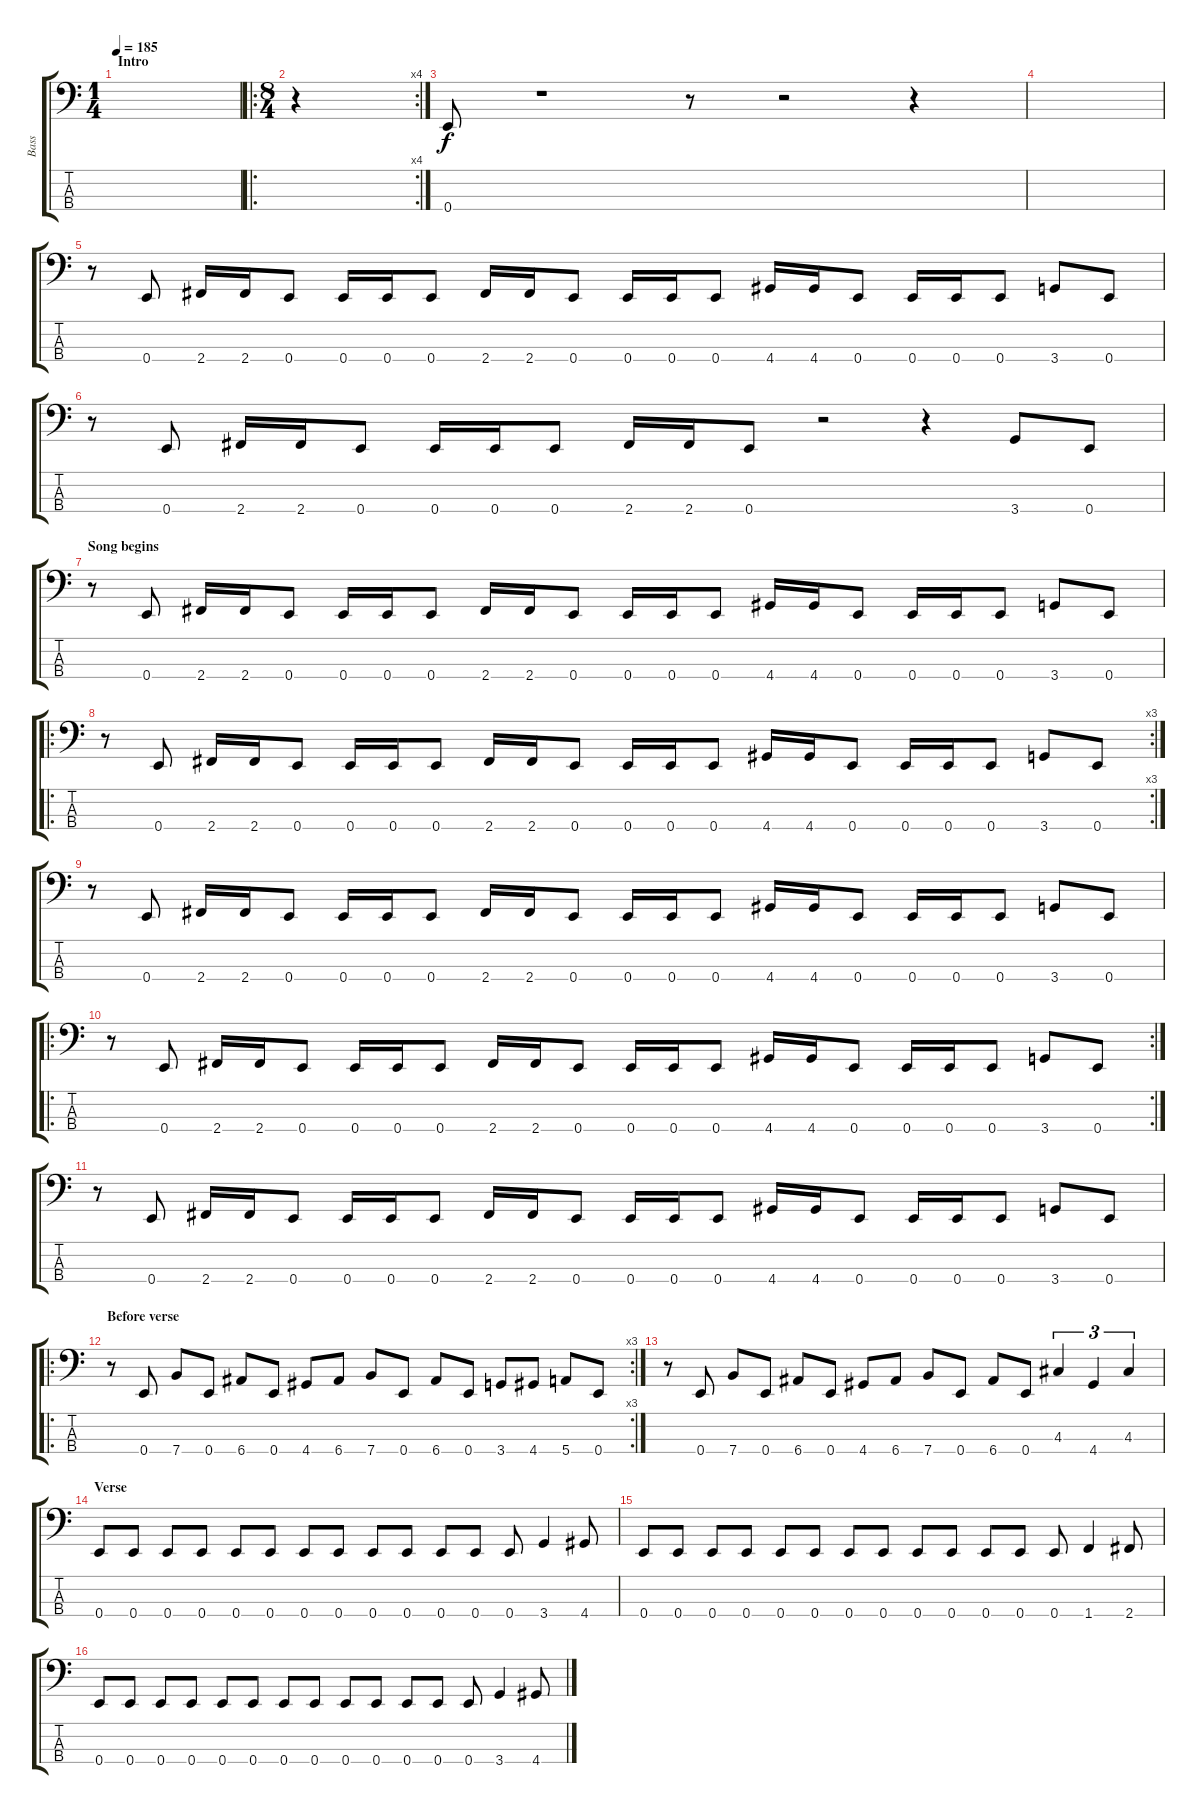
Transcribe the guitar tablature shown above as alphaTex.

\track ("Bass" "Bass") {instrument electricbasspick}
\staff {score tabs}
\tuning (G2 D2 A1 E1) {hide}
\ts (1 4)
\section ("" "Intro")
\tempo 185
\clef f4
\ks c
|
\ro
\rc 4
\ts (8 4)
r.4 |
0.4.8 r.1 r.8 r.2 r.4 |
|
r.8 0.4.8 2.4.16 2.4.16 0.4.8 0.4.16 0.4.16 0.4.8 2.4.16 2.4.16 0.4.8 0.4.16 0.4.16 0.4.8 4.4.16 4.4.16 0.4.8 0.4.16 0.4.16 0.4.8 3.4.8 0.4.8 |
r.8 0.4.8 2.4.16 2.4.16 0.4.8 0.4.16 0.4.16 0.4.8 2.4.16 2.4.16 0.4.8 r.2 r.4 3.4.8 0.4.8 |
\section ("" "Song begins")
r.8 0.4.8 2.4.16 2.4.16 0.4.8 0.4.16 0.4.16 0.4.8 2.4.16 2.4.16 0.4.8 0.4.16 0.4.16 0.4.8 4.4.16 4.4.16 0.4.8 0.4.16 0.4.16 0.4.8 3.4.8 0.4.8 |
\ro
\rc 3
r.8 0.4.8 2.4.16 2.4.16 0.4.8 0.4.16 0.4.16 0.4.8 2.4.16 2.4.16 0.4.8 0.4.16 0.4.16 0.4.8 4.4.16 4.4.16 0.4.8 0.4.16 0.4.16 0.4.8 3.4.8 0.4.8 |
r.8 0.4.8 2.4.16 2.4.16 0.4.8 0.4.16 0.4.16 0.4.8 2.4.16 2.4.16 0.4.8 0.4.16 0.4.16 0.4.8 4.4.16 4.4.16 0.4.8 0.4.16 0.4.16 0.4.8 3.4.8 0.4.8 |
\ro
\rc 2
r.8 0.4.8 2.4.16 2.4.16 0.4.8 0.4.16 0.4.16 0.4.8 2.4.16 2.4.16 0.4.8 0.4.16 0.4.16 0.4.8 4.4.16 4.4.16 0.4.8 0.4.16 0.4.16 0.4.8 3.4.8 0.4.8 |
r.8 0.4.8 2.4.16 2.4.16 0.4.8 0.4.16 0.4.16 0.4.8 2.4.16 2.4.16 0.4.8 0.4.16 0.4.16 0.4.8 4.4.16 4.4.16 0.4.8 0.4.16 0.4.16 0.4.8 3.4.8 0.4.8 |
\ro
\rc 3
\section ("" "Before verse")
r.8 0.4.8 7.4.8 0.4.8 6.4.8 0.4.8 4.4.8 6.4.8 7.4.8 0.4.8 6.4.8 0.4.8 3.4.8 4.4.8 5.4.8 0.4.8 |
r.8 0.4.8 7.4.8 0.4.8 6.4.8 0.4.8 4.4.8 6.4.8 7.4.8 0.4.8 6.4.8 0.4.8 4.3.4{tu (3 2)} 4.4.4{tu (3 2)} 4.3.4{tu (3 2)} |
\section ("" "Verse")
0.4.8 0.4.8 0.4.8 0.4.8 0.4.8 0.4.8 0.4.8 0.4.8 0.4.8 0.4.8 0.4.8 0.4.8 0.4.8 3.4.4 4.4.8 |
0.4.8 0.4.8 0.4.8 0.4.8 0.4.8 0.4.8 0.4.8 0.4.8 0.4.8 0.4.8 0.4.8 0.4.8 0.4.8 1.4.4 2.4.8 |
0.4.8 0.4.8 0.4.8 0.4.8 0.4.8 0.4.8 0.4.8 0.4.8 0.4.8 0.4.8 0.4.8 0.4.8 0.4.8 3.4.4 4.4.8
